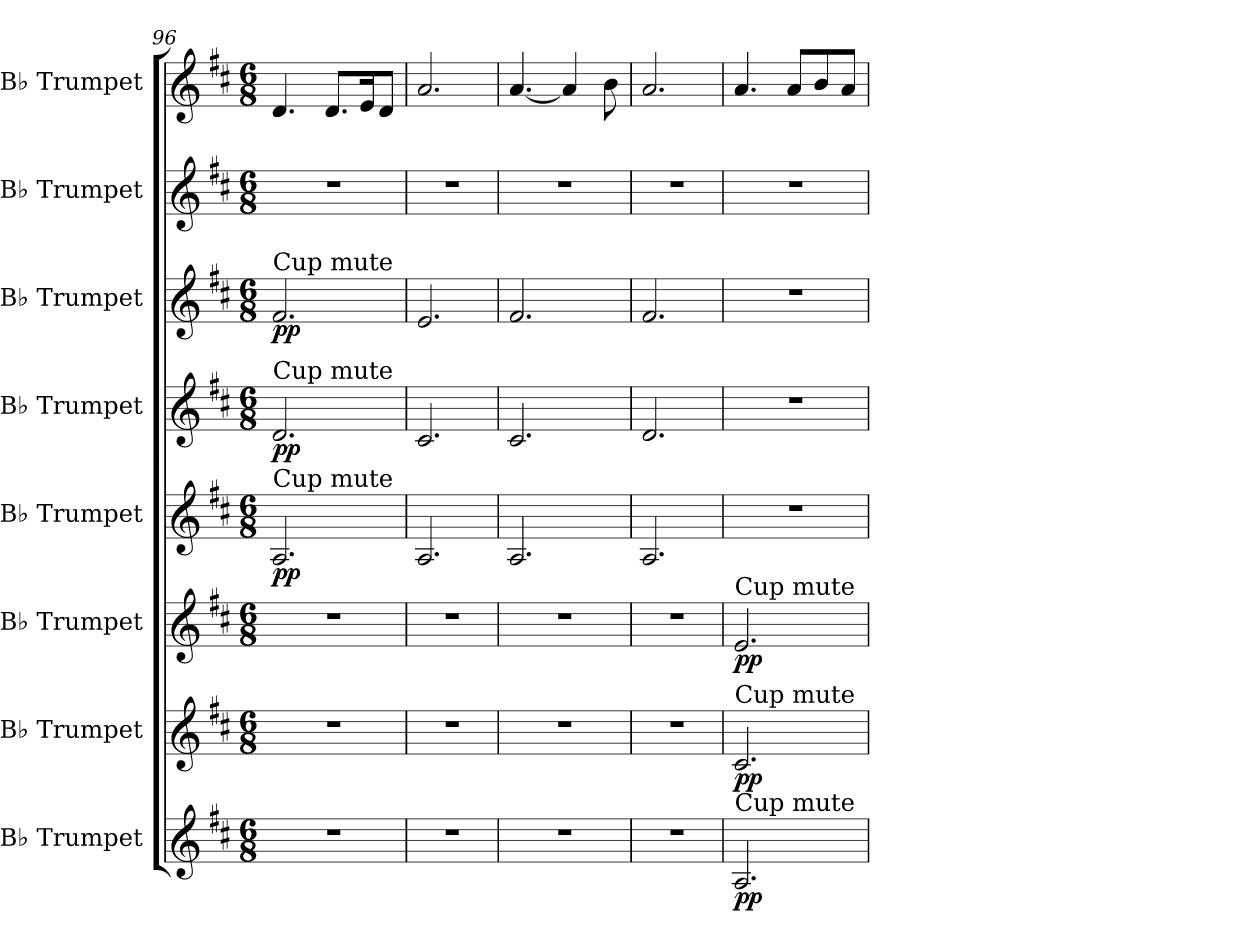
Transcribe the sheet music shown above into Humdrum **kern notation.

**kern	**dynam	**kern	**dynam	**kern	**dynam	**kern	**dynam	**kern	**dynam	**kern	**dynam	**kern	**kern
*part8	*part8	*part7	*part7	*part6	*part6	*part5	*part5	*part4	*part4	*part3	*part3	*part2	*part1
*staff8	*staff8	*staff7	*staff7	*staff6	*staff6	*staff5	*staff5	*staff4	*staff4	*staff3	*staff3	*staff2	*staff1
*I"B♭ Trumpet	*	*I"B♭ Trumpet	*	*I"B♭ Trumpet	*	*I"B♭ Trumpet	*	*I"B♭ Trumpet	*	*I"B♭ Trumpet	*	*I"B♭ Trumpet	*I"B♭ Trumpet
*I'B♭ Tpt.	*	*I'B♭ Tpt.	*	*I'B♭ Tpt.	*	*I'B♭ Tpt.	*	*I'B♭ Tpt.	*	*I'B♭ Tpt.	*	*I'B♭ Tpt.	*I'B♭ Tpt.
*clefG2	*	*clefG2	*	*clefG2	*	*clefG2	*	*clefG2	*	*clefG2	*	*clefG2	*clefG2
*ITrd1c2	*	*ITrd1c2	*	*ITrd1c2	*	*ITrd1c2	*	*ITrd1c2	*	*ITrd1c2	*	*ITrd1c2	*ITrd1c2
*k[]	*	*k[]	*	*k[]	*	*k[]	*	*k[]	*	*k[]	*	*k[]	*k[]
*M6/8	*	*M6/8	*	*M6/8	*	*M6/8	*	*M6/8	*	*M6/8	*	*M6/8	*M6/8
=96	=96	=96	=96	=96	=96	=96	=96	=96	=96	=96	=96	=96	=96
!	!	!	!	!	!	!	!	!	!	!LO:TX:a:t=Cup mute	!	!	!
!	!	!	!	!	!	!	!	!LO:TX:a:t=Cup mute	!	!	!	!	!
!	!	!	!	!	!	!LO:TX:a:t=Cup mute	!	!	!	!	!	!	!
!	!	!	!	!	!	!	!LO:DY:b	!	!LO:DY:b	!	!LO:DY:b	!	!
2.r	.	2.r	.	2.r	.	2.G/	pp	2.c/	pp	2.e/	pp	2.r	4.c/
.	.	.	.	.	.	.	.	.	.	.	.	.	8.c/L
.	.	.	.	.	.	.	.	.	.	.	.	.	16d/K
.	.	.	.	.	.	.	.	.	.	.	.	.	8c/J
=97	=97	=97	=97	=97	=97	=97	=97	=97	=97	=97	=97	=97	=97
2.r	.	2.r	.	2.r	.	2.G/	.	2.B/	.	2.d/	.	2.r	2.g/
=98	=98	=98	=98	=98	=98	=98	=98	=98	=98	=98	=98	=98	=98
2.r	.	2.r	.	2.r	.	2.G/	.	2.B/	.	2.e/	.	2.r	[4.g/
.	.	.	.	.	.	.	.	.	.	.	.	.	4g/]
.	.	.	.	.	.	.	.	.	.	.	.	.	8a\
=99	=99	=99	=99	=99	=99	=99	=99	=99	=99	=99	=99	=99	=99
2.r	.	2.r	.	2.r	.	2.G/	.	2.c/	.	2.e/	.	2.r	2.g/
!!LO:PB:g=z
=100	=100	=100	=100	=100	=100	=100	=100	=100	=100	=100	=100	=100	=100
!	!	!	!	!LO:TX:a:t=Cup mute	!	!	!	!	!	!	!	!	!
!	!	!LO:TX:a:t=Cup mute	!	!	!	!	!	!	!	!	!	!	!
!LO:TX:a:t=Cup mute	!	!	!	!	!	!	!	!	!	!	!	!	!
!	!LO:DY:b	!	!LO:DY:b	!	!LO:DY:b	!	!	!	!	!	!	!	!
2.G/	pp	2.B/	pp	2.d/	pp	2.r	.	2.r	.	2.r	.	2.r	4.g/
.	.	.	.	.	.	.	.	.	.	.	.	.	8g/L
.	.	.	.	.	.	.	.	.	.	.	.	.	8a/
.	.	.	.	.	.	.	.	.	.	.	.	.	8g/J
=	=	=	=	=	=	=	=	=	=	=	=	=	=
*-	*-	*-	*-	*-	*-	*-	*-	*-	*-	*-	*-	*-	*-
